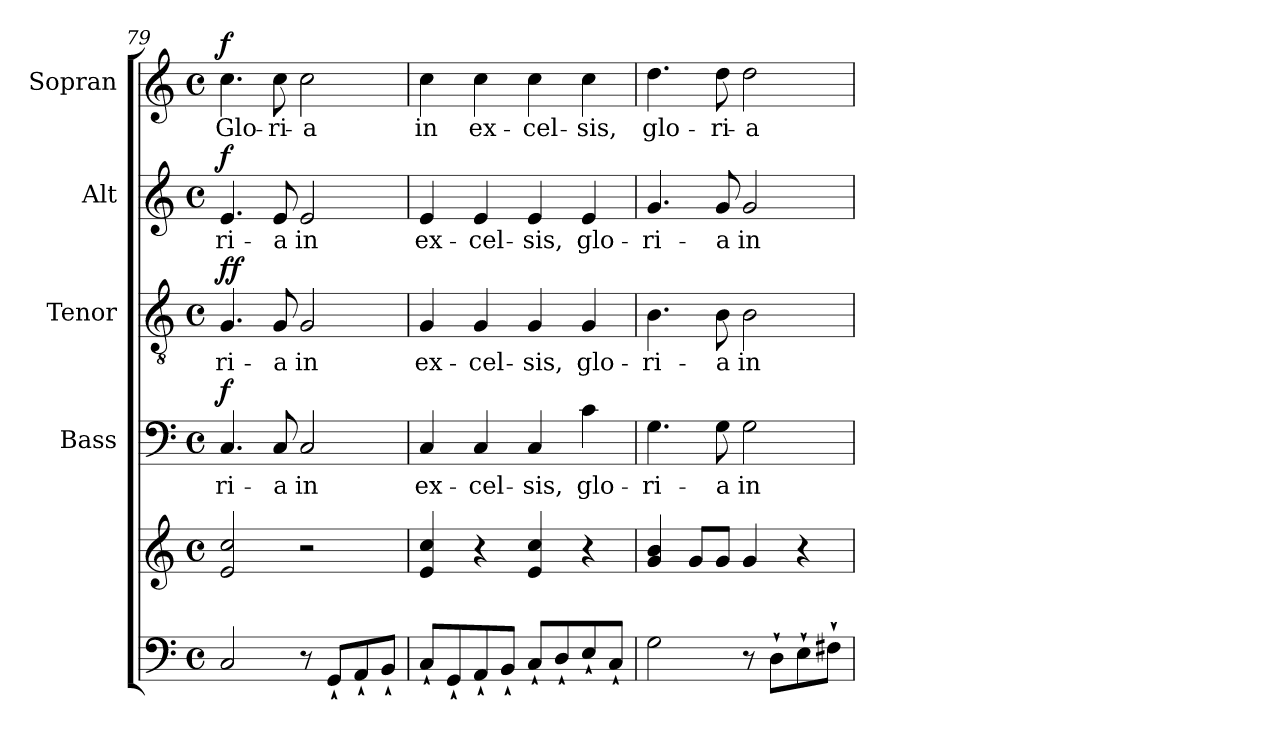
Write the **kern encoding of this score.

**kern	**kern	**kern	**text	**dynam	**kern	**text	**dynam	**kern	**text	**dynam	**kern	**text	**dynam
*part5	*part5	*part4	*part4	*part4	*part3	*part3	*part3	*part2	*part2	*part2	*part1	*part1	*part1
*staff6	*staff5	*staff4	*staff4	*staff4	*staff3	*staff3	*staff3	*staff2	*staff2	*staff2	*staff1	*staff1	*staff1
*	*	*I"Bass	*	*	*I"Tenor	*	*	*I"Alt	*	*	*I"Sopran	*	*
*	*	*I'B.	*	*	*I'T.	*	*	*I'A.	*	*	*I'S.	*	*
*clefF4	*clefG2	*clefF4	*	*	*clefGv2	*	*	*clefG2	*	*	*clefG2	*	*
*k[]	*k[]	*k[]	*	*	*k[]	*	*	*k[]	*	*	*k[]	*	*
*C:	*C:	*C:	*	*	*C:	*	*	*C:	*	*	*C:	*	*
*M4/4	*M4/4	*M4/4	*	*	*M4/4	*	*	*M4/4	*	*	*M4/4	*	*
*met(c)	*met(c)	*met(c)	*	*	*met(c)	*	*	*met(c)	*	*	*met(c)	*	*
=79	=79	=79	=79	=79	=79	=79	=79	=79	=79	=79	=79	=79	=79
!	!	!	!LO:LY:b	!LO:DY:a	!	!LO:LY:b	!LO:DY:a	!	!LO:LY:b	!LO:DY:a	!	!LO:LY:b	!LO:DY:a
2C/	2e/ 2cc/	4.C/	-ri-	f	4.G/	-ri-	ff	4.e/	-ri-	f	4.cc\	Glo-	f
!	!	!	!LO:LY:b	!	!	!LO:LY:b	!	!	!LO:LY:b	!	!	!LO:LY:b	!
.	.	8C/	-a	.	8G/	-a	.	8e/	-a	.	8cc\	-ri-	.
!	!	!	!LO:LY:b	!	!	!LO:LY:b	!	!	!LO:LY:b	!	!	!LO:LY:b	!
8r	2r	2C/	in	.	2G/	in	.	2e/	in	.	2cc\	-a	.
8GG`</L	.	.	.	.	.	.	.	.	.	.	.	.	.
8AA`</	.	.	.	.	.	.	.	.	.	.	.	.	.
8BB`</J	.	.	.	.	.	.	.	.	.	.	.	.	.
=80	=80	=80	=80	=80	=80	=80	=80	=80	=80	=80	=80	=80	=80
!	!	!	!LO:LY:b	!	!	!LO:LY:b	!	!	!LO:LY:b	!	!	!LO:LY:b	!
8C`</L	4e/ 4cc/	4C/	ex-	.	4G/	ex-	.	4e/	ex-	.	4cc\	in	.
8GG`</	.	.	.	.	.	.	.	.	.	.	.	.	.
!	!	!	!LO:LY:b	!	!	!LO:LY:b	!	!	!LO:LY:b	!	!	!LO:LY:b	!
8AA`</	4r	4C/	-cel-	.	4G/	-cel-	.	4e/	-cel-	.	4cc\	ex-	.
8BB`</J	.	.	.	.	.	.	.	.	.	.	.	.	.
!	!	!	!LO:LY:b	!	!	!LO:LY:b	!	!	!LO:LY:b	!	!	!LO:LY:b	!
8C`</L	4e/ 4cc/	4C/	-sis,	.	4G/	-sis,	.	4e/	-sis,	.	4cc\	-cel-	.
8D`</	.	.	.	.	.	.	.	.	.	.	.	.	.
!	!	!	!LO:LY:b	!	!	!LO:LY:b	!	!	!LO:LY:b	!	!	!LO:LY:b	!
8E`</	4r	4c\	glo-	.	4G/	glo-	.	4e/	glo-	.	4cc\	-sis,	.
8C`</J	.	.	.	.	.	.	.	.	.	.	.	.	.
=81	=81	=81	=81	=81	=81	=81	=81	=81	=81	=81	=81	=81	=81
!	!	!	!LO:LY:b	!	!	!LO:LY:b	!	!	!LO:LY:b	!	!	!LO:LY:b	!
2G\	4g/ 4b/	4.G\	-ri-	.	4.B\	-ri-	.	4.g/	-ri-	.	4.dd\	glo-	.
.	8g/L	.	.	.	.	.	.	.	.	.	.	.	.
!	!	!	!LO:LY:b	!	!	!LO:LY:b	!	!	!LO:LY:b	!	!	!LO:LY:b	!
.	8g/J	8G\	-a	.	8B\	-a	.	8g/	-a	.	8dd\	-ri-	.
!	!	!	!LO:LY:b	!	!	!LO:LY:b	!	!	!LO:LY:b	!	!	!LO:LY:b	!
8r	4g/	2G\	in	.	2B\	in	.	2g/	in	.	2dd\	-a	.
8D`>\L	.	.	.	.	.	.	.	.	.	.	.	.	.
8E`>\	4r	.	.	.	.	.	.	.	.	.	.	.	.
8F#X`>\J	.	.	.	.	.	.	.	.	.	.	.	.	.
=	=	=	=	=	=	=	=	=	=	=	=	=	=
*-	*-	*-	*-	*-	*-	*-	*-	*-	*-	*-	*-	*-	*-
